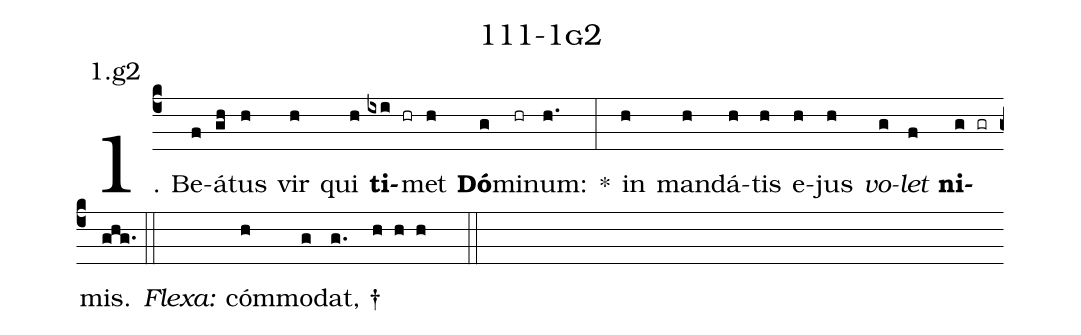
name: 111-1g2;
annotation: 1.g2;
%%
(c4)1. Be(f)á(gh)tus(h) vir(h) qui(h) <b>ti</b>(ixi hr)met(h) <b>Dó</b>(g)mi(hr)num:(h.) *(:) in(h) man(h)dá(h)tis(h) e(h)jus(h) <i>vo</i>(g)<i>let</i>(f) <b>ni</b>(g gr)mis.(ghg.) (::)
<i>Flexa:</i>(////)  cóm(h)mo(g)dat, †(g.//// h h h  ::)
